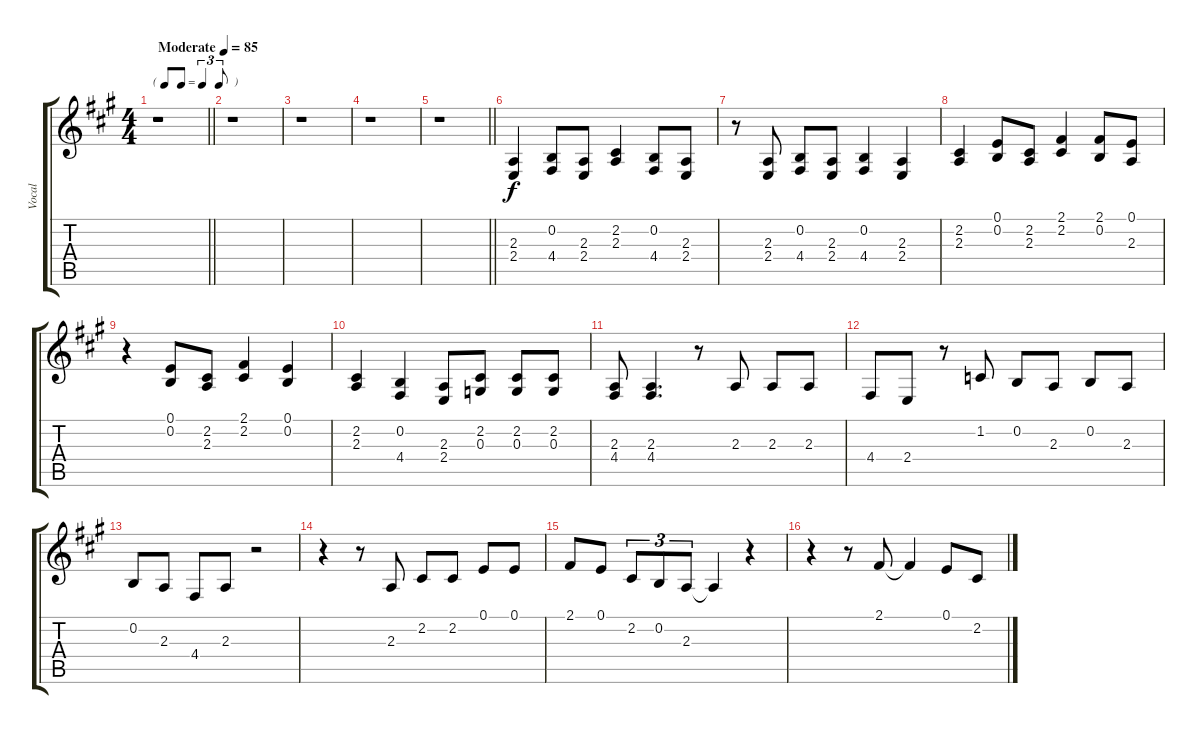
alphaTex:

\track ("Vocal" "Vocal") {instrument altosax}
\staff {score tabs}
\tuning (E4 B3 G3 D3 A2 E2) {hide}
\ts (4 4)
\tf triplet8th
\tempo (85 "Moderate")
\clef g2
\barLineRight lightlight
\ks a
r.1{dy f instrument altosax} |
r.1 |
r.1 |
r.1 |
\barLineRight lightlight
r.1 |
(2.3 2.4).4 (0.2 4.4).8 (2.3 2.4).8 (2.2 2.3).4 (0.2 4.4).8 (2.3 2.4).8 |
r.8 (2.3 2.4).8 (0.2 4.4).8 (2.3 2.4).8 (0.2 4.4).4 (2.3 2.4).4 |
(2.2 2.3).4 (0.1 0.2).8 (2.2 2.3).8 (2.1 2.2).4 (2.1 0.2).8 (0.1 2.3).8 |
r.4 (0.1 0.2).8 (2.2 2.3).8 (2.1 2.2).4 (0.1 0.2).4 |
(2.2 2.3).4 (0.2 4.4).4 (2.3 2.4).8 (2.2 0.3).8 (2.2 0.3).8 (2.2 0.3).8 |
(2.3 4.4).8 (2.3 4.4).4{d} r.8 2.3.8 2.3.8 2.3.8 |
4.4.8 2.4.8 r.8 1.2.8 0.2.8 2.3.8 0.2.8 2.3.8 |
0.2.8 2.3.8 4.4.8 2.3.8 r.2 |
r.4 r.8 2.3.8 2.2.8 2.2.8 0.1.8 0.1.8 |
2.1.8 0.1.8 2.2.8{tu (3 2)} 0.2.8{tu (3 2)} 2.3.8{tu (3 2)} 2.3{t}.4 r.4 |
r.4 r.8 2.1.8 2.1{t}.4 0.1.8 2.2.8
